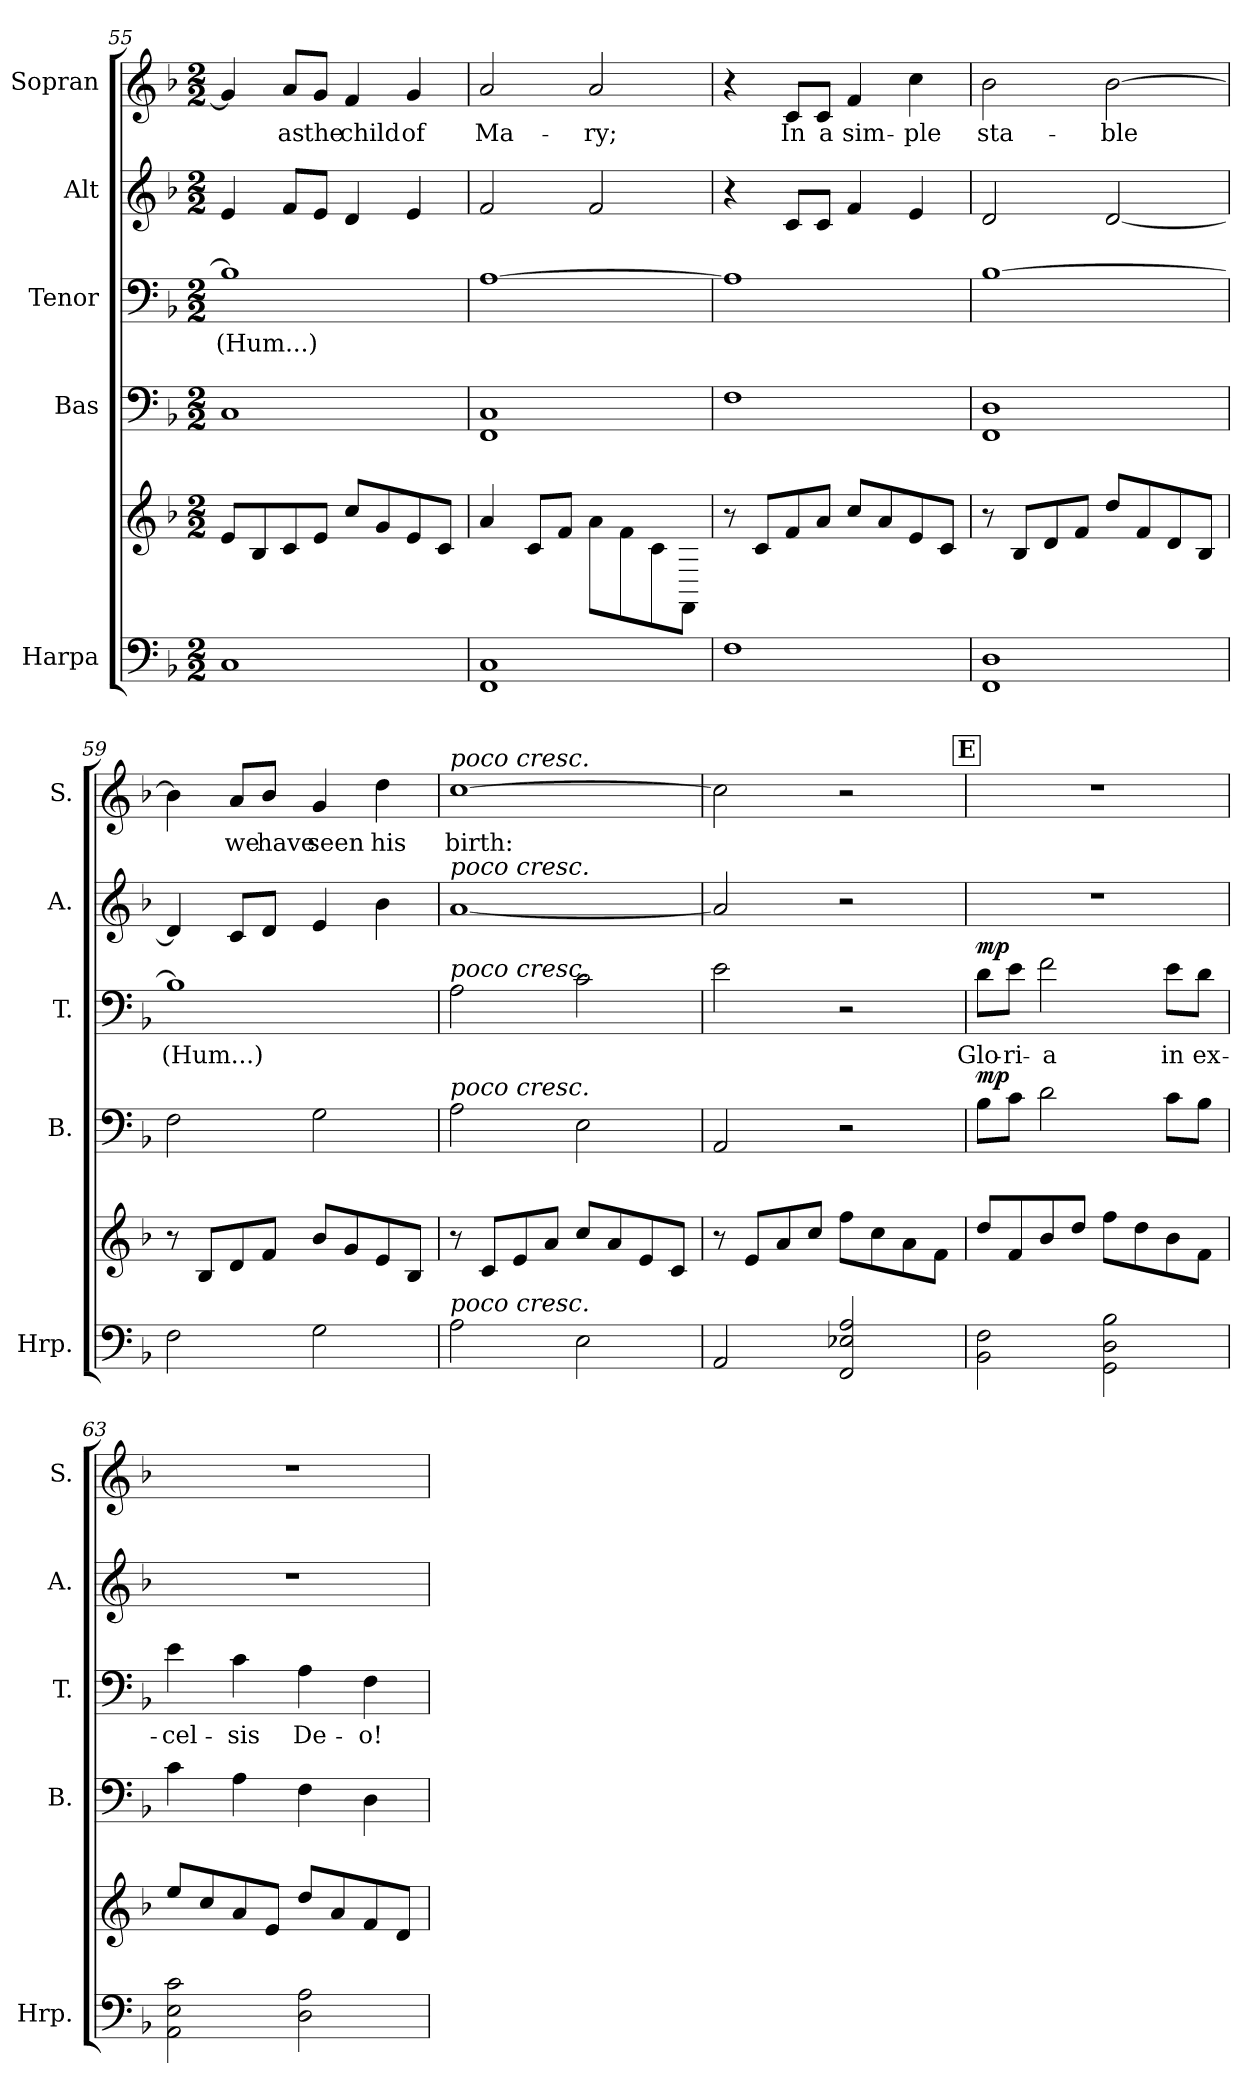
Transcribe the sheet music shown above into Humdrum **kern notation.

**kern	**kern	**dynam	**kern	**dynam	**kern	**text	**dynam	**kern	**kern	**text
*part5	*part5	*part5	*part4	*part4	*part3	*part3	*part3	*part2	*part1	*part1
*staff6	*staff5	*staff5/6	*staff4	*staff4	*staff3	*staff3	*staff3	*staff2	*staff1	*staff1
*I"Harpa	*	*	*I"Bas	*	*I"Tenor	*	*	*I"Alt	*I"Sopran	*
*I'Hrp.	*	*	*I'B.	*	*I'T.	*	*	*I'A.	*I'S.	*
!!LO:PB:g=z
*clefF4	*clefG2	*	*clefF4	*	*clefF4	*	*	*clefG2	*clefG2	*
*k[b-]	*k[b-]	*	*k[b-]	*	*k[b-]	*	*	*k[b-]	*k[b-]	*
*M2/2	*M2/2	*	*M2/2	*	*M2/2	*	*	*M2/2	*M2/2	*
=55	=55	=55	=55	=55	=55	=55	=55	=55	=55	=55
!	!	!	!	!	!	!LO:LY:b	!	!	!	!
1C	8e/L	.	1C	.	1B-]	(Hum...)	.	4e/	4g/]	.
.	8B-/	.	.	.	.	.	.	.	.	.
!	!	!	!	!	!	!	!	!	!	!LO:LY:b
.	8c/	.	.	.	.	.	.	8f/L	8a/L	as
!	!	!	!	!	!	!	!	!	!	!LO:LY:b
.	8e/J	.	.	.	.	.	.	8e/J	8g/J	the
!	!	!	!	!	!	!	!	!	!	!LO:LY:b
.	8cc/L	.	.	.	.	.	.	4d/	4f/	child
.	8g/	.	.	.	.	.	.	.	.	.
!	!	!	!	!	!	!	!	!	!	!LO:LY:b
.	8e/	.	.	.	.	.	.	4e/	4g/	of
.	8c/J	.	.	.	.	.	.	.	.	.
=56	=56	=56	=56	=56	=56	=56	=56	=56	=56	=56
!	!	!	!	!	!	!LO:LY:b	!	!	!	!LO:LY:b
1FF 1C	4a/	.	1FF 1C	.	[1A	.	.	2f/	2a/	Ma-
.	8c/L	.	.	.	.	.	.	.	.	.
.	8f/J	.	.	.	.	.	.	.	.	.
!	!	!	!	!	!	!	!	!	!	!LO:LY:b
.	8a\L	.	.	.	.	.	.	2f/	2a/	-ry;
.	8f\	.	.	.	.	.	.	.	.	.
.	8c\	.	.	.	.	.	.	.	.	.
.	8FF/J	.	.	.	.	.	.	.	.	.
=57	=57	=57	=57	=57	=57	=57	=57	=57	=57	=57
!	!	!	!	!	!	!LO:LY:b	!	!	!	!
1F	8r	.	1F	.	1A]	.	.	4r	4r	.
.	8c/L	.	.	.	.	.	.	.	.	.
!	!	!	!	!	!	!	!	!	!	!LO:LY:b
.	8f/	.	.	.	.	.	.	8c/L	8c/L	In
!	!	!	!	!	!	!	!	!	!	!LO:LY:b
.	8a/J	.	.	.	.	.	.	8c/J	8c/J	a
!	!	!	!	!	!	!	!	!	!	!LO:LY:b
.	8cc/L	.	.	.	.	.	.	4f/	4f/	sim-
.	8a/	.	.	.	.	.	.	.	.	.
!	!	!	!	!	!	!	!	!	!	!LO:LY:b
.	8e/	.	.	.	.	.	.	4e/	4cc\	-ple
.	8c/J	.	.	.	.	.	.	.	.	.
=58	=58	=58	=58	=58	=58	=58	=58	=58	=58	=58
!	!	!	!	!	!	!	!	!	!	!LO:LY:b
1FF 1D	8r	.	1FF 1D	.	[1B-	.	.	2d/	2b-\	sta-
.	8B-/L	.	.	.	.	.	.	.	.	.
.	8d/	.	.	.	.	.	.	.	.	.
.	8f/J	.	.	.	.	.	.	.	.	.
!	!	!	!	!	!	!	!	!	!	!LO:LY:b
.	8dd/L	.	.	.	.	.	.	[2d/	[2b-\	-ble
.	8f/	.	.	.	.	.	.	.	.	.
.	8d/	.	.	.	.	.	.	.	.	.
.	8B-/J	.	.	.	.	.	.	.	.	.
!!LO:LB:g=z
=59	=59	=59	=59	=59	=59	=59	=59	=59	=59	=59
!	!	!	!	!	!	!LO:LY:b	!	!	!	!
2F\	8r	.	2F\	.	1B-]	(Hum...)	.	4d/]	4b-\]	.
.	8B-/L	.	.	.	.	.	.	.	.	.
!	!	!	!	!	!	!	!	!	!	!LO:LY:b
.	8d/	.	.	.	.	.	.	8c/L	8a/L	we
!	!	!	!	!	!	!	!	!	!	!LO:LY:b
.	8f/J	.	.	.	.	.	.	8d/J	8b-/J	have
!	!	!	!	!	!	!	!	!	!	!LO:LY:b
2G\	8b-/L	.	2G\	.	.	.	.	4e/	4g/	seen
.	8g/	.	.	.	.	.	.	.	.	.
!	!	!	!	!	!	!	!	!	!	!LO:LY:b
.	8e/	.	.	.	.	.	.	4b-\	4dd\	his
.	8B-/J	.	.	.	.	.	.	.	.	.
=60	=60	=60	=60	=60	=60	=60	=60	=60	=60	=60
!	!	!	!	!	!	!	!	!	!LO:TX:a:i:t=poco cresc.	!
!	!	!	!	!	!	!	!	!LO:TX:a:i:t=poco cresc.	!	!
!	!	!	!	!	!LO:TX:a:i:t=poco cresc.	!	!	!	!	!
!	!	!	!LO:TX:a:i:t=poco cresc.	!	!	!	!	!	!	!
!LO:TX:a:i:t=poco cresc.	!	!	!	!	!	!	!	!	!	!
!	!	!	!	!	!	!	!	!	!	!LO:LY:b
2A\	8r	.	2A\	.	2A\	.	.	[1a	[1cc	birth:
.	8c/L	.	.	.	.	.	.	.	.	.
.	8e/	.	.	.	.	.	.	.	.	.
.	8a/J	.	.	.	.	.	.	.	.	.
2E\	8cc/L	.	2E\	.	2c\	.	.	.	.	.
.	8a/	.	.	.	.	.	.	.	.	.
.	8e/	.	.	.	.	.	.	.	.	.
.	8c/J	.	.	.	.	.	.	.	.	.
=61	=61	=61	=61	=61	=61	=61	=61	=61	=61	=61
2AA/	8r	.	2AA/	.	2e\	.	.	2a/]	2cc\]	.
.	8e/L	.	.	.	.	.	.	.	.	.
.	8a/	.	.	.	.	.	.	.	.	.
.	8cc/J	.	.	.	.	.	.	.	.	.
2FF/ 2E-X/ 2A/	8ff\L	.	2r	.	2r	.	.	2r	2r	.
.	8cc\	.	.	.	.	.	.	.	.	.
.	8a\	.	.	.	.	.	.	.	.	.
.	8f\J	.	.	.	.	.	.	.	.	.
!!LO:REH:place=s1:a:B:fs=14:t=E
=62	=62	=62	=62	=62	=62	=62	=62	=62	=62	=62
!	!	!LO:DY:a=2	!	!LO:DY:a	!	!LO:LY:b	!LO:DY:a	!	!	!
2BB-\ 2F\	8dd/L	other-dynamics	8B-\L	mp	8d\L	Glo-	mp	1r	1r	.
!	!	!	!	!	!	!LO:LY:b	!	!	!	!
.	8f/	.	8c\J	.	8e\J	-ri-	.	.	.	.
!	!	!	!	!	!	!LO:LY:b	!	!	!	!
.	8b-/	.	2d\	.	2f\	-a	.	.	.	.
.	8dd/J	.	.	.	.	.	.	.	.	.
2GG\ 2D\ 2B-\	8ff\L	.	.	.	.	.	.	.	.	.
.	8dd\	.	.	.	.	.	.	.	.	.
!	!	!	!	!	!	!LO:LY:b	!	!	!	!
.	8b-\	.	8c\L	.	8e\L	in	.	.	.	.
!	!	!	!	!	!	!LO:LY:b	!	!	!	!
.	8f\J	.	8B-\J	.	8d\J	ex-	.	.	.	.
!!LO:PB:g=z
=63	=63	=63	=63	=63	=63	=63	=63	=63	=63	=63
!	!	!	!	!	!	!LO:LY:b	!	!	!	!
2AA\ 2E\ 2c\	8ee/L	.	4c\	.	4e\	-cel-	.	1r	1r	.
.	8cc/	.	.	.	.	.	.	.	.	.
!	!	!	!	!	!	!LO:LY:b	!	!	!	!
.	8a/	.	4A\	.	4c\	-sis	.	.	.	.
.	8e/J	.	.	.	.	.	.	.	.	.
!	!	!	!	!	!	!LO:LY:b	!	!	!	!
2D\ 2A\	8dd/L	.	4F\	.	4A\	De-	.	.	.	.
.	8a/	.	.	.	.	.	.	.	.	.
!	!	!	!	!	!	!LO:LY:b	!	!	!	!
.	8f/	.	4D\	.	4F\	-o!	.	.	.	.
.	8d/J	.	.	.	.	.	.	.	.	.
=	=	=	=	=	=	=	=	=	=	=
*-	*-	*-	*-	*-	*-	*-	*-	*-	*-	*-
